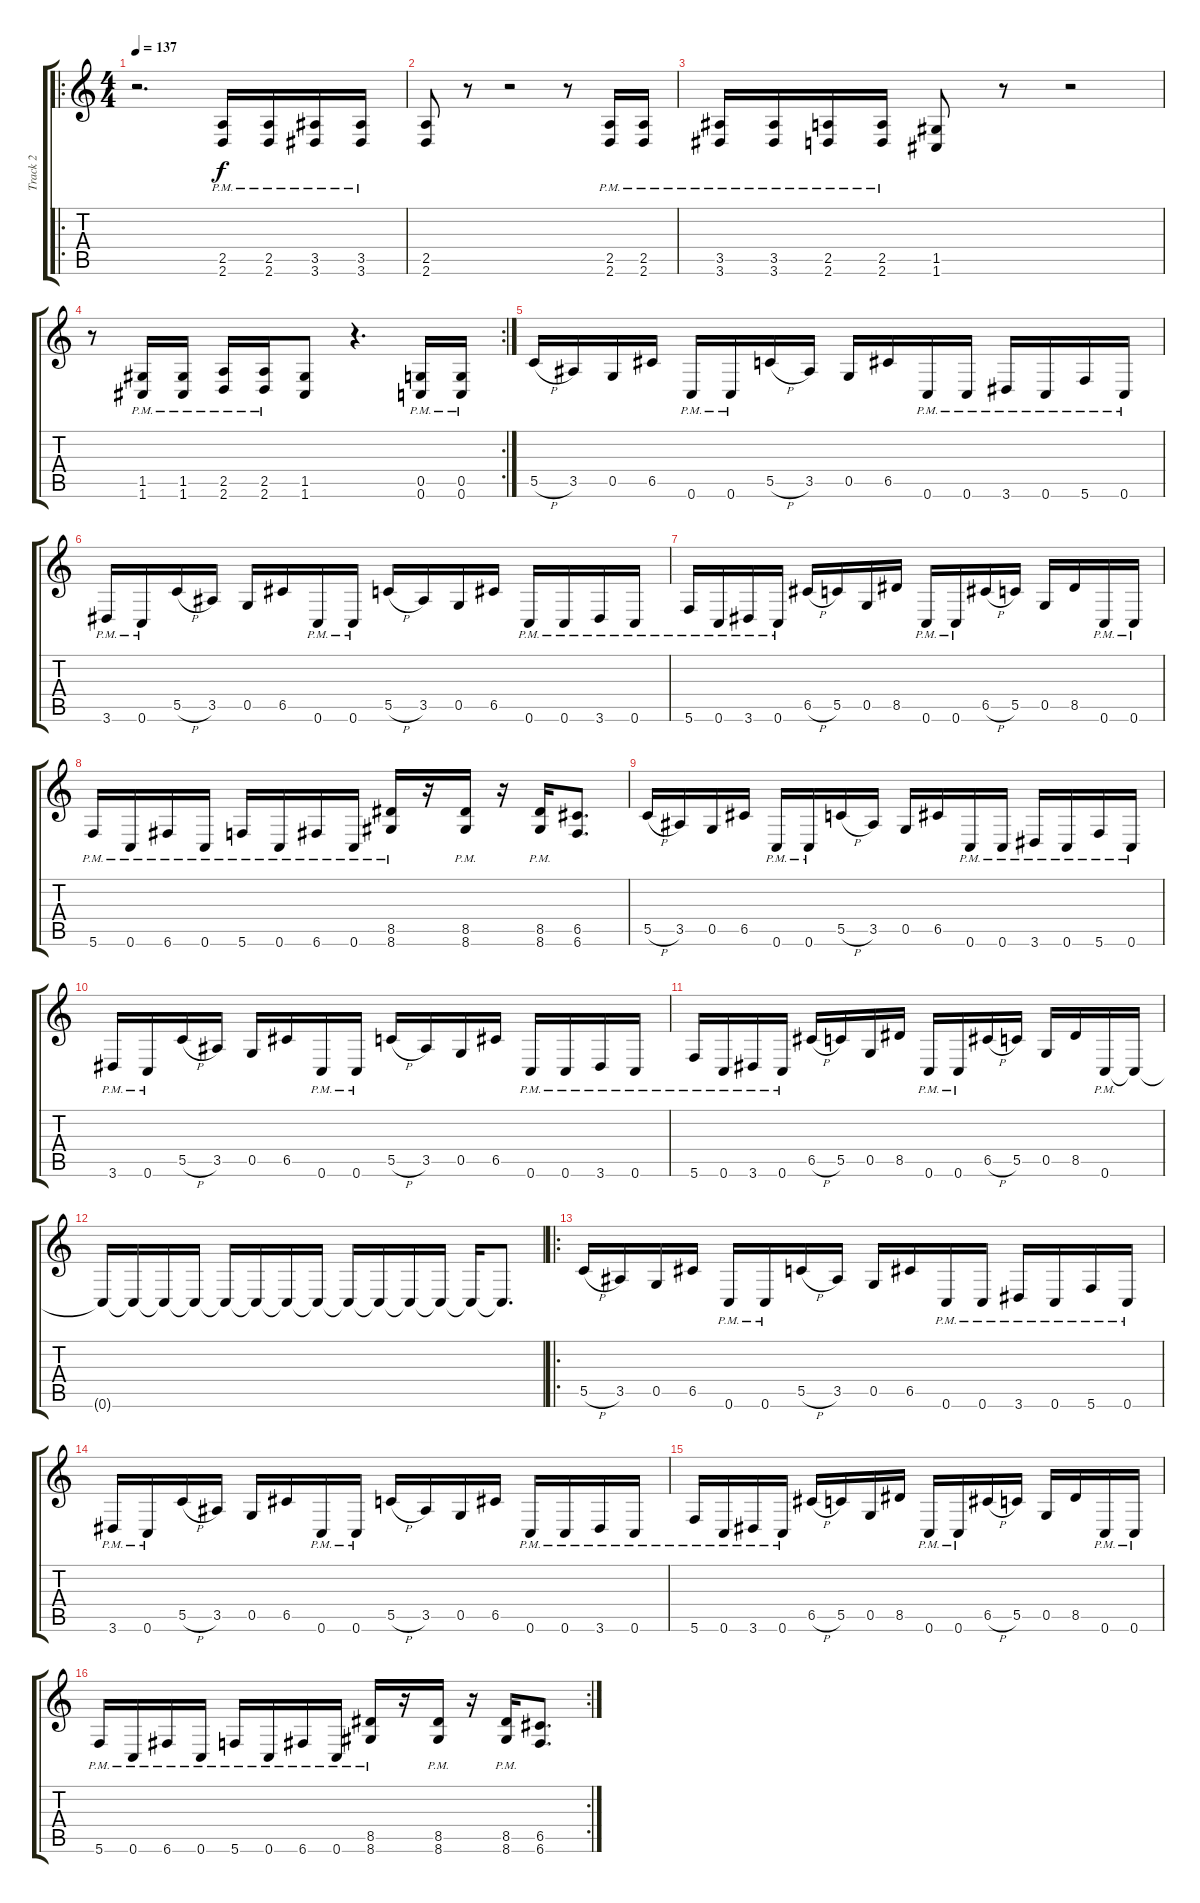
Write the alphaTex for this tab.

\track ("Track 2" "Track 2") {instrument distortionguitar}
\staff {score tabs}
\tuning (D4 A3 F3 C3 G2 C2) {hide}
\ro
\ts (4 4)
\tempo 137
\clef g2
\ks c
r.2{d dy f} (2.5 2.6{pm}).16 (2.5 2.6{pm}).16 (3.5 3.6{pm}).16 (3.5 3.6{pm}).16 |
(2.5 2.6).8 r.8 r.2 r.8 (2.5 2.6{pm}).16 (2.5 2.6{pm}).16 |
(3.5 3.6{pm}).16 (3.5 3.6{pm}).16 (2.5 2.6{pm}).16 (2.5 2.6{pm}).16 (1.5 1.6).8 r.8 r.2 |
\rc 2
r.8 (1.5 1.6{pm}).16 (1.5 1.6{pm}).16 (2.5 2.6{pm}).16 (2.5 2.6{pm}).16 (1.5 1.6).8 r.4{d} (0.5 0.6{pm}).16 (0.5 0.6{pm}).16 |
5.5{h}.16 3.5.16 0.5.16 6.5.16 0.6{pm}.16 0.6{pm}.16 5.5{h}.16 3.5.16 0.5.16 6.5.16 0.6{pm}.16 0.6{pm}.16 3.6{pm}.16 0.6{pm}.16 5.6{pm}.16 0.6{pm}.16 |
3.6{pm}.16 0.6{pm}.16 5.5{h}.16 3.5.16 0.5.16 6.5.16 0.6{pm}.16 0.6{pm}.16 5.5{h}.16 3.5.16 0.5.16 6.5.16 0.6{pm}.16 0.6{pm}.16 3.6{pm}.16 0.6{pm}.16 |
5.6{pm}.16 0.6{pm}.16 3.6{pm}.16 0.6{pm}.16 6.5{h}.16 5.5.16 0.5.16 8.5.16 0.6{pm}.16 0.6{pm}.16 6.5{h}.16 5.5.16 0.5.16 8.5.16 0.6{pm}.16 0.6{pm}.16 |
5.6{pm}.16 0.6{pm}.16 6.6{pm}.16 0.6{pm}.16 5.6{pm}.16 0.6{pm}.16 6.6{pm}.16 0.6{pm}.16 (8.5{pm} 8.6{pm}).16 r.16 (8.5{pm} 8.6{pm}).16 r.16 (8.5{pm} 8.6{pm}).16 (6.5 6.6).8{d} |
5.5{h}.16 3.5.16 0.5.16 6.5.16 0.6{pm}.16 0.6{pm}.16 5.5{h}.16 3.5.16 0.5.16 6.5.16 0.6{pm}.16 0.6{pm}.16 3.6{pm}.16 0.6{pm}.16 5.6{pm}.16 0.6{pm}.16 |
3.6{pm}.16 0.6{pm}.16 5.5{h}.16 3.5.16 0.5.16 6.5.16 0.6{pm}.16 0.6{pm}.16 5.5{h}.16 3.5.16 0.5.16 6.5.16 0.6{pm}.16 0.6{pm}.16 3.6{pm}.16 0.6{pm}.16 |
5.6{pm}.16 0.6{pm}.16 3.6{pm}.16 0.6{pm}.16 6.5{h}.16 5.5.16 0.5.16 8.5.16 0.6{pm}.16 0.6{pm}.16 6.5{h}.16 5.5.16 0.5.16 8.5.16 0.6{pm}.16 0.6{t}.16 |
0.6{t}.16 0.6{t}.16 0.6{t}.16 0.6{t}.16 0.6{t}.16 0.6{t}.16 0.6{t}.16 0.6{t}.16 0.6{t}.16 0.6{t}.16 0.6{t}.16 0.6{t}.16 0.6{t}.16 0.6{t}.8{d} |
\ro
5.5{h}.16 3.5.16 0.5.16 6.5.16 0.6{pm}.16 0.6{pm}.16 5.5{h}.16 3.5.16 0.5.16 6.5.16 0.6{pm}.16 0.6{pm}.16 3.6{pm}.16 0.6{pm}.16 5.6{pm}.16 0.6{pm}.16 |
3.6{pm}.16 0.6{pm}.16 5.5{h}.16 3.5.16 0.5.16 6.5.16 0.6{pm}.16 0.6{pm}.16 5.5{h}.16 3.5.16 0.5.16 6.5.16 0.6{pm}.16 0.6{pm}.16 3.6{pm}.16 0.6{pm}.16 |
5.6{pm}.16 0.6{pm}.16 3.6{pm}.16 0.6{pm}.16 6.5{h}.16 5.5.16 0.5.16 8.5.16 0.6{pm}.16 0.6{pm}.16 6.5{h}.16 5.5.16 0.5.16 8.5.16 0.6{pm}.16 0.6{pm}.16 |
\rc 2
5.6{pm}.16 0.6{pm}.16 6.6{pm}.16 0.6{pm}.16 5.6{pm}.16 0.6{pm}.16 6.6{pm}.16 0.6{pm}.16 (8.5{pm} 8.6{pm}).16 r.16 (8.5{pm} 8.6{pm}).16 r.16 (8.5{pm} 8.6{pm}).16 (6.5 6.6).8{d}
